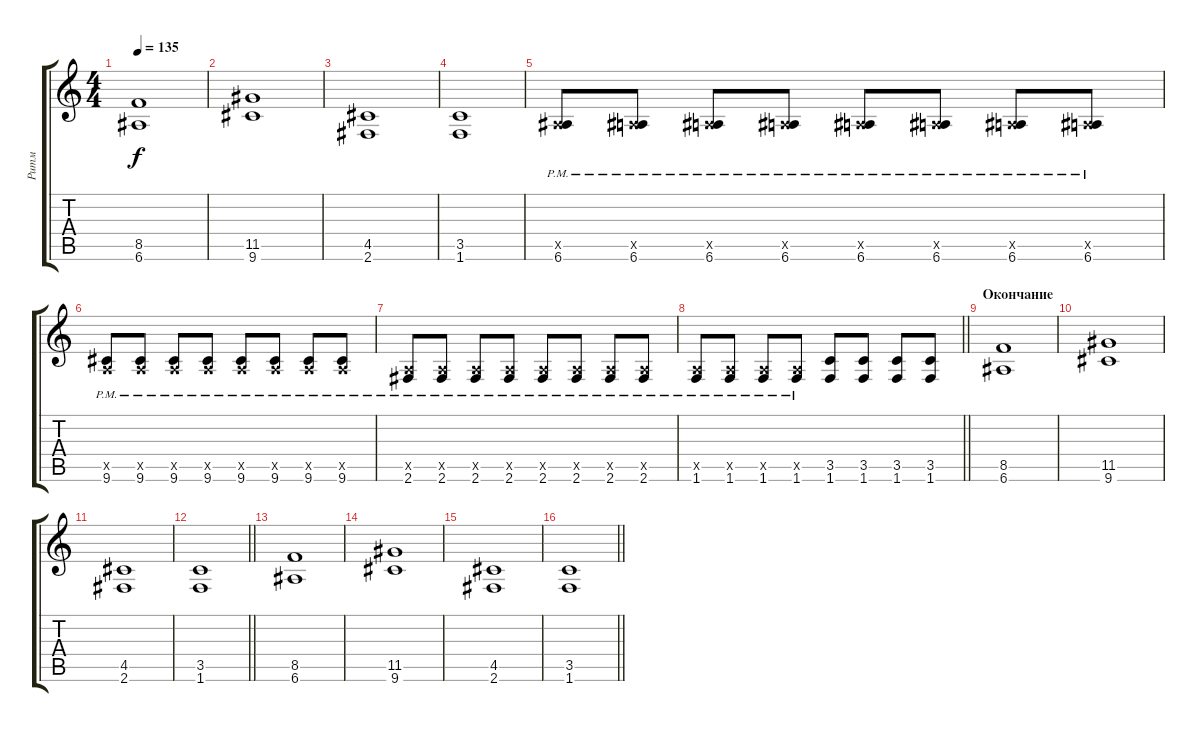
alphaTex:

\track ("Ритм " "Ритм ") {instrument distortionguitar}
\staff {score tabs}
\tuning (E4 B3 G3 D3 A2 E2) {hide}
\ts (4 4)
\tempo 135
\clef g2
\ks c
(8.5 6.6).1{dy f} |
(11.5 9.6).1 |
(4.5 2.6).1 |
(3.5 1.6).1 |
(0.5{x} 6.6{pm}).8 (0.5{x} 6.6{pm}).8 (0.5{x} 6.6{pm}).8 (0.5{x} 6.6{pm}).8 (0.5{x} 6.6{pm}).8 (0.5{x} 6.6{pm}).8 (0.5{x} 6.6{pm}).8 (0.5{x} 6.6{pm}).8 |
(0.5{x} 9.6{pm}).8 (0.5{x} 9.6{pm}).8 (0.5{x} 9.6{pm}).8 (0.5{x} 9.6{pm}).8 (0.5{x} 9.6{pm}).8 (0.5{x} 9.6{pm}).8 (0.5{x} 9.6{pm}).8 (0.5{x} 9.6{pm}).8 |
(0.5{x} 2.6{pm}).8 (0.5{x} 2.6{pm}).8 (0.5{x} 2.6{pm}).8 (0.5{x} 2.6{pm}).8 (0.5{x} 2.6{pm}).8 (0.5{x} 2.6{pm}).8 (0.5{x} 2.6{pm}).8 (0.5{x} 2.6{pm}).8 |
\barLineRight lightlight
(0.5{x} 1.6{pm}).8 (0.5{x} 1.6{pm}).8 (0.5{x} 1.6{pm}).8 (0.5{x} 1.6{pm}).8 (3.5 1.6).8 (3.5 1.6).8 (3.5 1.6).8 (3.5 1.6).8 |
\section ("" "Окончание")
(8.5 6.6).1 |
(11.5 9.6).1 |
(4.5 2.6).1 |
\barLineRight lightlight
(3.5 1.6).1 |
(8.5 6.6).1 |
(11.5 9.6).1 |
(4.5 2.6).1 |
\barLineRight lightlight
(3.5 1.6).1
